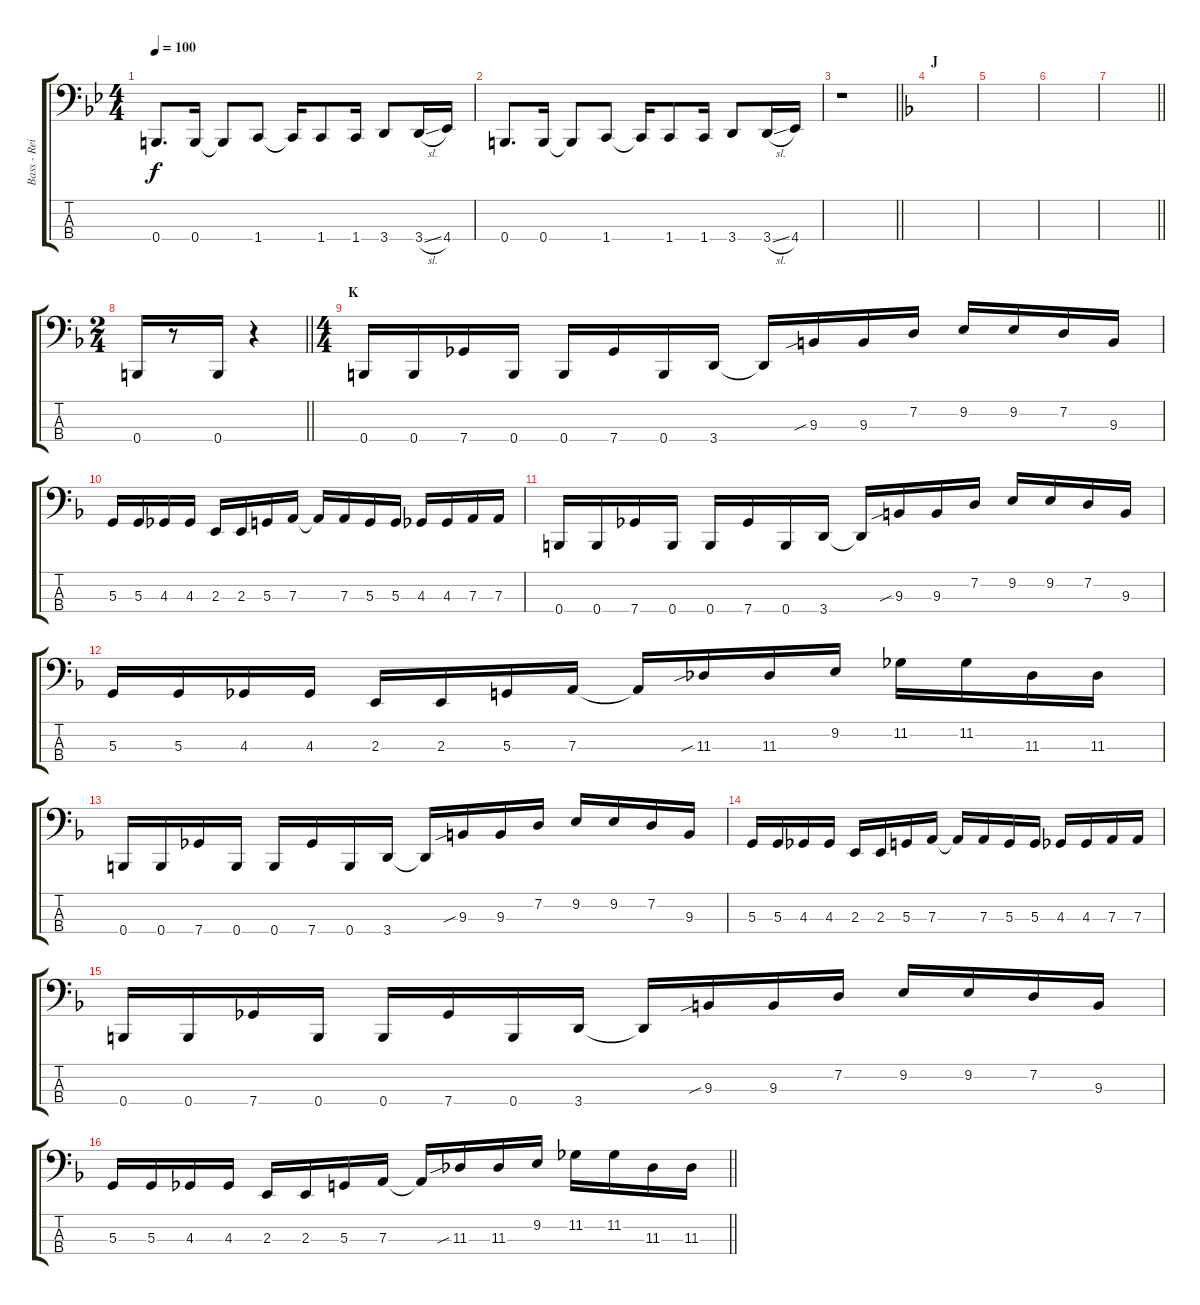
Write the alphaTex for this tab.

\track ("Bass - Reita" "Bass - Rei") {instrument electricbasspick}
\staff {score tabs}
\tuning (C2 G1 D1 B0) {hide}
\ts (4 4)
\tempo 100
\clef f4
\ks bb
0.4.8{d dy f} 0.4.16 0.4{t}.8 1.4.8 1.4{t}.16 1.4.8 1.4.16 3.4.8 3.4{sl}.16 4.4.16 |
0.4.8{d} 0.4.16 0.4{t}.8 1.4.8 1.4{t}.16 1.4.8 1.4.16 3.4.8 3.4{sl}.16 4.4.16 |
\barLineRight lightlight
r.1 |
\section ("" "J")
\ks f
|
|
|
\barLineRight lightlight
|
\ts (2 4)
\barLineRight lightlight
0.4.16 r.8 0.4.16 r.4 |
\ts (4 4)
\section ("" "K")
0.4.16 0.4.16 7.4.16 0.4.16 0.4.16 7.4.16 0.4.16 3.4.16 3.4{t}.16 9.3{sib}.16 9.3.16 7.2.16 9.2.16 9.2.16 7.2.16 9.3.16 |
5.3.16 5.3.16 4.3.16 4.3.16 2.3.16 2.3.16 5.3.16 7.3.16 7.3{t}.16 7.3.16 5.3.16 5.3.16 4.3.16 4.3.16 7.3.16 7.3.16 |
0.4.16 0.4.16 7.4.16 0.4.16 0.4.16 7.4.16 0.4.16 3.4.16 3.4{t}.16 9.3{sib}.16 9.3.16 7.2.16 9.2.16 9.2.16 7.2.16 9.3.16 |
5.3.16 5.3.16 4.3.16 4.3.16 2.3.16 2.3.16 5.3.16 7.3.16 7.3{t}.16 11.3{sib}.16 11.3.16 9.2.16 11.2.16 11.2.16 11.3.16 11.3.16 |
0.4.16 0.4.16 7.4.16 0.4.16 0.4.16 7.4.16 0.4.16 3.4.16 3.4{t}.16 9.3{sib}.16 9.3.16 7.2.16 9.2.16 9.2.16 7.2.16 9.3.16 |
5.3.16 5.3.16 4.3.16 4.3.16 2.3.16 2.3.16 5.3.16 7.3.16 7.3{t}.16 7.3.16 5.3.16 5.3.16 4.3.16 4.3.16 7.3.16 7.3.16 |
0.4.16 0.4.16 7.4.16 0.4.16 0.4.16 7.4.16 0.4.16 3.4.16 3.4{t}.16 9.3{sib}.16 9.3.16 7.2.16 9.2.16 9.2.16 7.2.16 9.3.16 |
\barLineRight lightlight
5.3.16 5.3.16 4.3.16 4.3.16 2.3.16 2.3.16 5.3.16 7.3.16 7.3{t}.16 11.3{sib}.16 11.3.16 9.2.16 11.2.16 11.2.16 11.3.16 11.3.16
